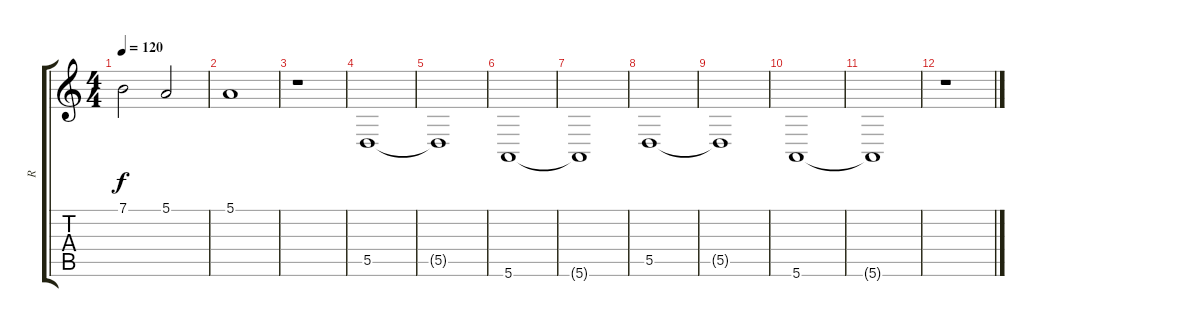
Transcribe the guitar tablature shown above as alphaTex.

\track ("R" "R") {instrument fx1rain}
\staff {score tabs}
\tuning (E4 B3 G3 D3 A2 E2) {hide}
\ts (4 4)
\tempo 120
\clef g2
\ks c
7.1.2{dy f} 5.1.2 |
5.1.1 |
r.1 |
5.5.1{instrument seashore} |
5.5{t}.1 |
5.6.1 |
5.6{t}.1 |
5.5.1{volume 0} |
5.5{t}.1 |
5.6.1 |
5.6{t}.1 |
r.1
